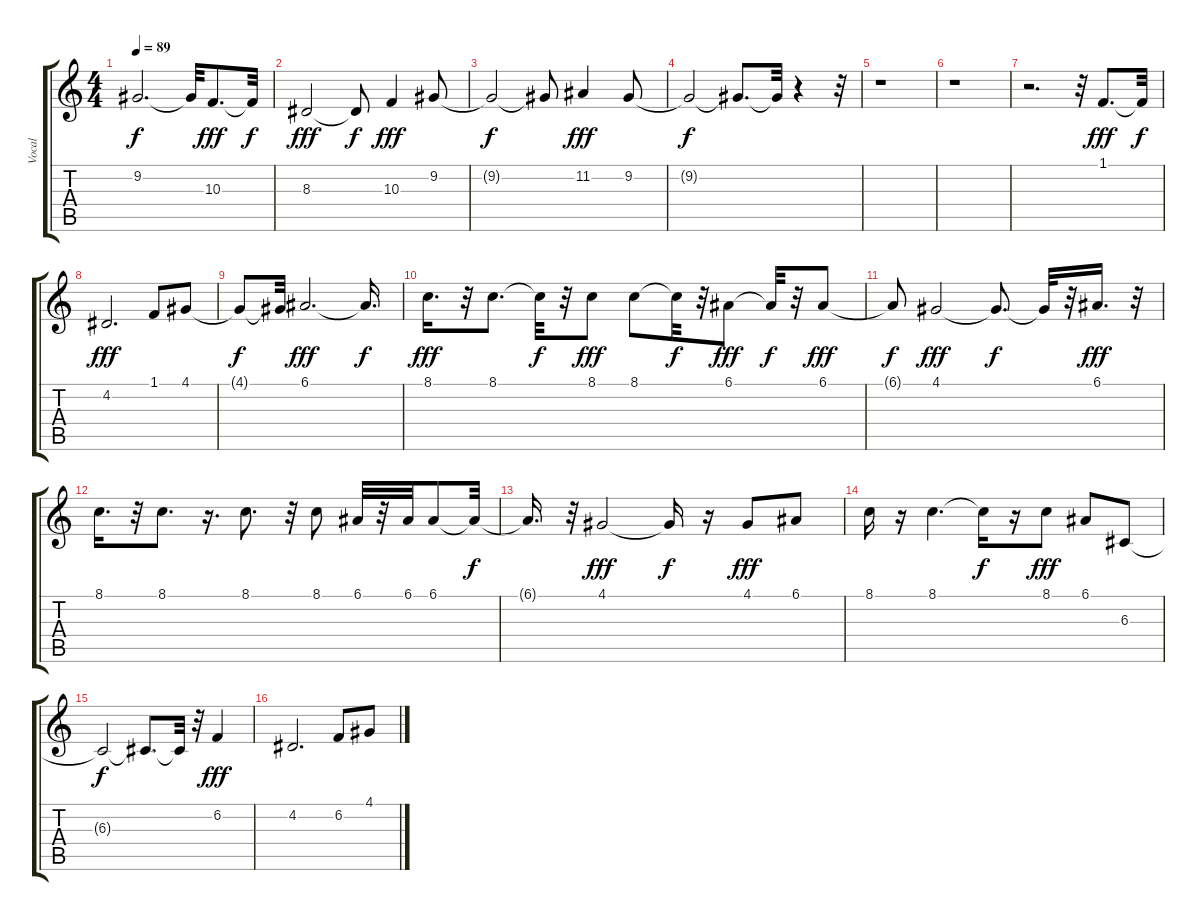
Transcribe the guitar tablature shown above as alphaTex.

\track ("Vocal" "Vocal") {instrument flute}
\staff {score tabs}
\tuning (E4 B3 G3 D3 A2 E2) {hide}
\ts (4 4)
\tempo 89
\clef g2
\ks c
9.2{t}.2{d dy f} 9.2{t}.32 10.3.8{d dy fff} 10.3{t}.32{dy f} |
8.3.2{dy fff} 8.3{t}.8{dy f} 10.3.4{dy fff} 9.2.8 |
9.2{t}.2{dy f} 9.2{t}.8 11.2.4{dy fff} 9.2.8 |
9.2{t}.2{dy f} 9.2{t}.8{d} 9.2{t}.32 r.4 r.32 |
r.1 |
r.1 |
r.2{d} r.32 1.1.8{d dy fff} 1.1{t}.32{dy f} |
4.2.2{d dy fff} 1.1.8 4.1.8 |
4.1{t}.8{dy f} 4.1{t}.32 6.1.2{d dy fff} 6.1{t}.16{d dy f} |
8.1.16{d dy fff} r.32 8.1.8{d} 8.1{t}.32{dy f} r.32 8.1.8{dy fff} 8.1.8 8.1{t}.32{dy f} r.32 6.1.8{dy fff} 6.1{t}.32{dy f} r.32 6.1.8{dy fff} |
6.1{t}.8{dy f} 4.1.2{dy fff} 4.1{t}.8{d dy f} 4.1{t}.32 r.32 6.1.16{d dy fff} r.32 |
8.1.16{d} r.32 8.1.8{d} r.16{d} 8.1.8{d} r.32 8.1.8 6.1.32 r.32 6.1.32 6.1.8 6.1{t}.32{dy f} |
6.1{t}.16{d} r.32 4.1.2{dy fff} 4.1{t}.16{dy f} r.16 4.1.8{dy fff} 6.1.8 |
8.1.16 r.16 8.1.4{d} 8.1{t}.16{dy f} r.16 8.1.8{dy fff} 6.1.8 6.3.8 |
6.3{t}.2{dy f} 6.3{t}.8{d} 6.3{t}.32 r.32 6.2.4{dy fff} |
4.2.2{d} 6.2.8 4.1.8
